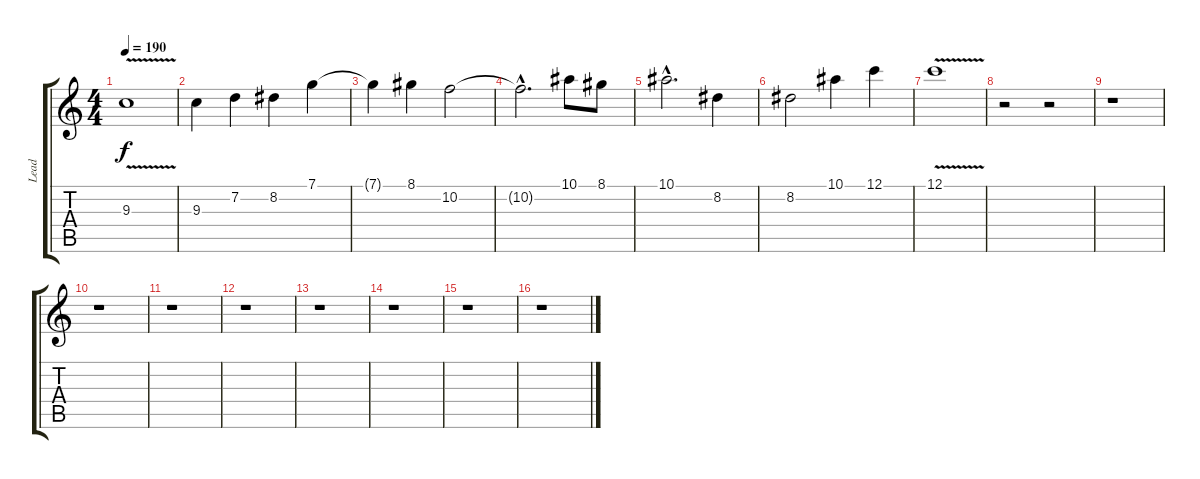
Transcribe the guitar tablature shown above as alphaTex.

\track ("Lead" "Lead") {instrument distortionguitar}
\staff {score tabs}
\tuning (C4 G3 Eb3 Bb2 F2 C2) {hide}
\ts (4 4)
\tempo 190
\clef g2
\ks c
9.3{v}.1{dy f} |
9.3.4 7.2.4 8.2.4 7.1.4 |
7.1{t}.4 8.1.4 10.2.2 |
10.2{hac t}.2{d} 10.1.8 8.1.8 |
10.1{hac}.2{d} 8.2.4 |
8.2.2 10.1.4 12.1.4 |
12.1{v}.1 |
r.2 r.2 |
r.1 |
r.1 |
r.1 |
r.1 |
r.1 |
r.1 |
r.1 |
r.1
